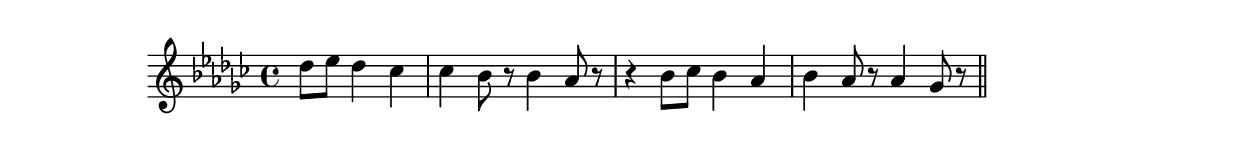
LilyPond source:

\version "2.14.0"
%{\header {
  composer = "B. Crowell"
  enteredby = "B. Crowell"
}%}
\score{{\key ges \major
\time 4/4
%{\tempo 4=100
%}\transpose g ges {\relative d'' {
  \partial 4*3
  d8 e d4 c | c4 b8 r b4 a8 r | r4 b8 c b4 a | b4 a8 r a4 g8 r
  \bar "||"
}}

}}